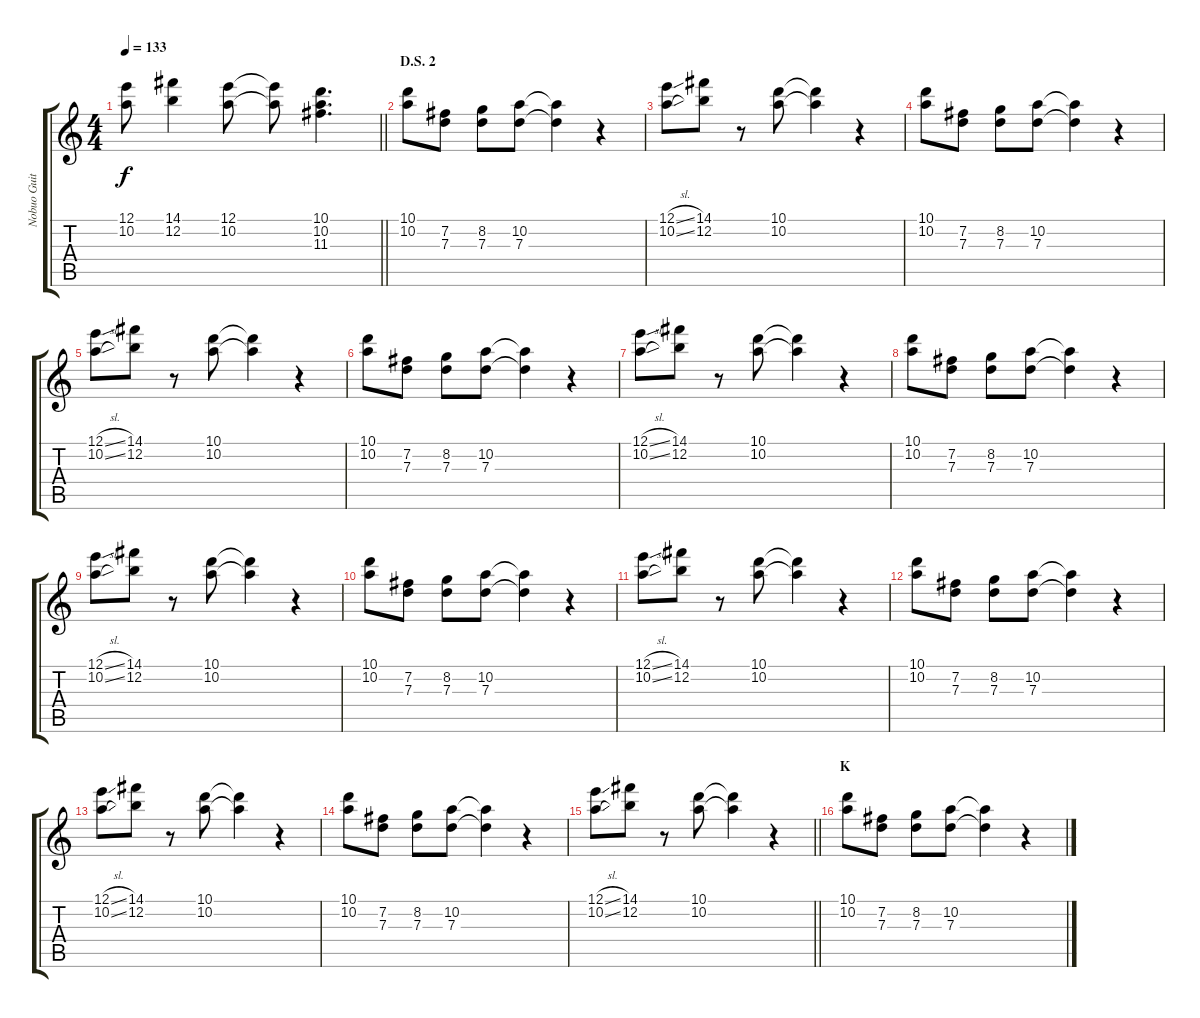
\track ("Nobuo Guitar II" "Nobuo Guit") {instrument electricguitarjazz}
\staff {score tabs}
\tuning (E4 B3 G3 D3 A2 E2) {hide}
\ts (4 4)
\tempo 133
\clef g2
\barLineRight lightlight
\ks c
(12.1{t} 10.2{t}).8{dy f} (14.1 12.2).4 (12.1 10.2).8 (12.1{t} 10.2{t}).8 (10.1 10.2 11.3).4{d} |
\section ("" "D.S. 2")
(10.1 10.2).8 (7.2 7.3).8 (8.2 7.3).8 (10.2 7.3).8 (10.2{t} 7.3{t}).4 r.4 |
(12.1{sl} 10.2{sl}).8 (14.1 12.2).8 r.8 (10.1 10.2).8 (10.1{t} 10.2{t}).4 r.4 |
(10.1 10.2).8 (7.2 7.3).8 (8.2 7.3).8 (10.2 7.3).8 (10.2{t} 7.3{t}).4 r.4 |
(12.1{sl} 10.2{sl}).8 (14.1 12.2).8 r.8 (10.1 10.2).8 (10.1{t} 10.2{t}).4 r.4 |
(10.1 10.2).8 (7.2 7.3).8 (8.2 7.3).8 (10.2 7.3).8 (10.2{t} 7.3{t}).4 r.4 |
(12.1{sl} 10.2{sl}).8 (14.1 12.2).8 r.8 (10.1 10.2).8 (10.1{t} 10.2{t}).4 r.4 |
(10.1 10.2).8 (7.2 7.3).8 (8.2 7.3).8 (10.2 7.3).8 (10.2{t} 7.3{t}).4 r.4 |
(12.1{sl} 10.2{sl}).8 (14.1 12.2).8 r.8 (10.1 10.2).8 (10.1{t} 10.2{t}).4 r.4 |
(10.1 10.2).8 (7.2 7.3).8 (8.2 7.3).8 (10.2 7.3).8 (10.2{t} 7.3{t}).4 r.4 |
(12.1{sl} 10.2{sl}).8 (14.1 12.2).8 r.8 (10.1 10.2).8 (10.1{t} 10.2{t}).4 r.4 |
(10.1 10.2).8 (7.2 7.3).8 (8.2 7.3).8 (10.2 7.3).8 (10.2{t} 7.3{t}).4 r.4 |
(12.1{sl} 10.2{sl}).8 (14.1 12.2).8 r.8 (10.1 10.2).8 (10.1{t} 10.2{t}).4 r.4 |
(10.1 10.2).8 (7.2 7.3).8 (8.2 7.3).8 (10.2 7.3).8 (10.2{t} 7.3{t}).4 r.4 |
\barLineRight lightlight
(12.1{sl} 10.2{sl}).8 (14.1 12.2).8 r.8 (10.1 10.2).8 (10.1{t} 10.2{t}).4 r.4 |
\section ("" "K")
(10.1 10.2).8 (7.2 7.3).8 (8.2 7.3).8 (10.2 7.3).8 (10.2{t} 7.3{t}).4 r.4
